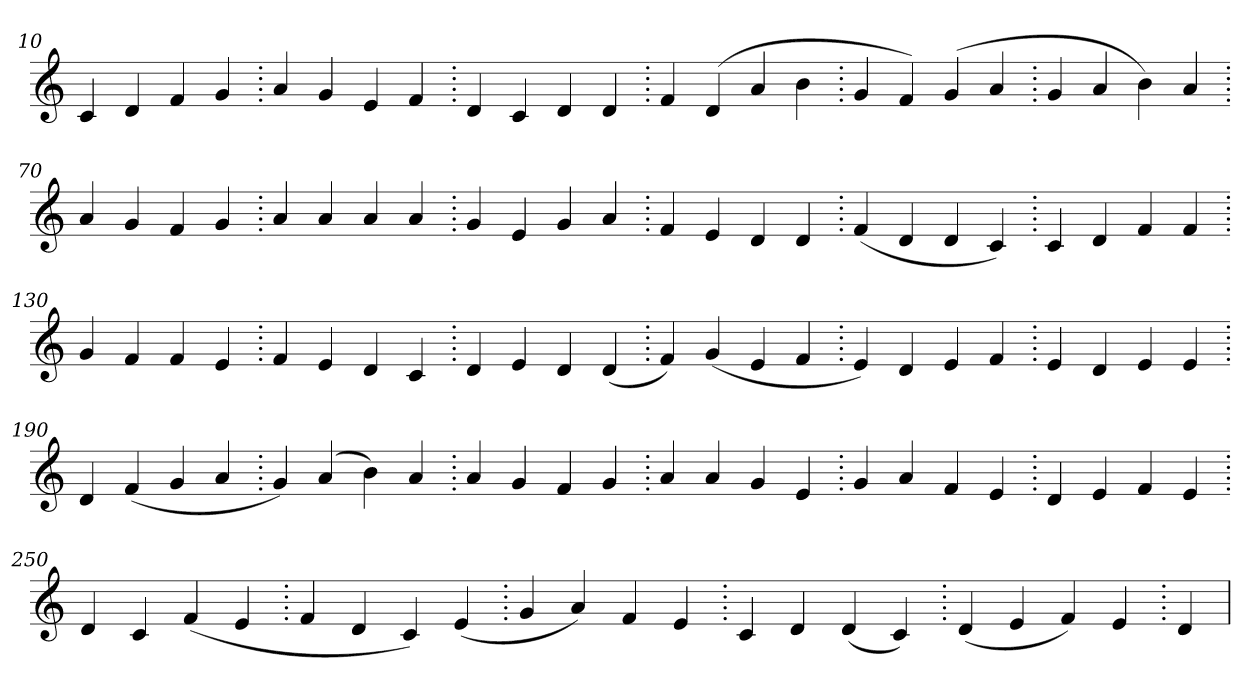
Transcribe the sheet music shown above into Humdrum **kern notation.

**kern
*part1
*staff1
*clefG2
=10.
4c
4d
4f
4g
=20.
4a
4g
4e
4f
=30.
4d
4c
4d
4d
=40.
4f
(>4d
4a
4b
=50.
4g
4f)
(>4g
4a
=60.
4g
4a
4b)
4a
=70.
4a
4g
4f
4g
=80.
4a
4a
4a
4a
=90.
4g
4e
4g
4a
=100.
4f
4e
4d
4d
=110.
(>4f
4d
4d
4c)
=120.
4c
4d
4f
4f
=130.
4g
4f
4f
4e
=140.
4f
4e
4d
4c
=150.
4d
4e
4d
(>4d
=160.
4f)
(>4g
4e
4f
=170.
4e)
4d
4e
4f
=180.
4e
4d
4e
4e
=190.
4d
(>4f
4g
4a
=200.
4g)
(>4a
4b)
4a
=210.
4a
4g
4f
4g
=220.
4a
4a
4g
4e
=230.
4g
4a
4f
4e
=240.
4d
4e
4f
4e
=250.
4d
4c
(>4f
4e
=260.
4f
4d
4c)
(>4e
=270.
4g
4a)
4f
4e
=280.
4c
4d
(>4d
4c)
=290.
(>4d
4e
4f)
4e
=300.
4d
=
*-
